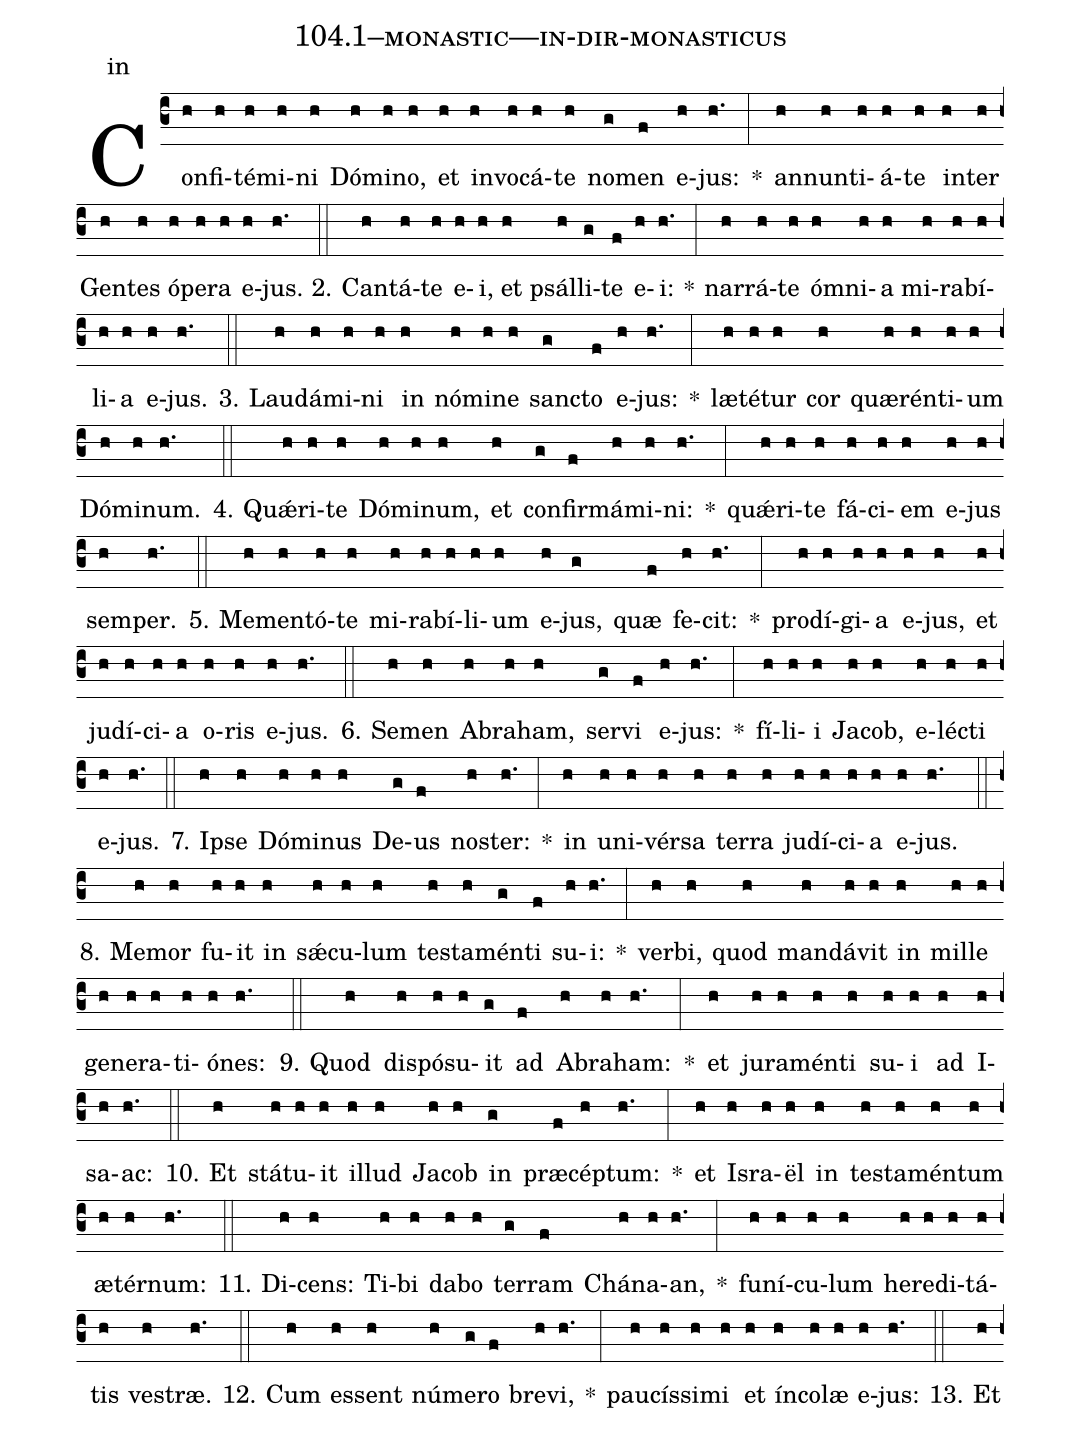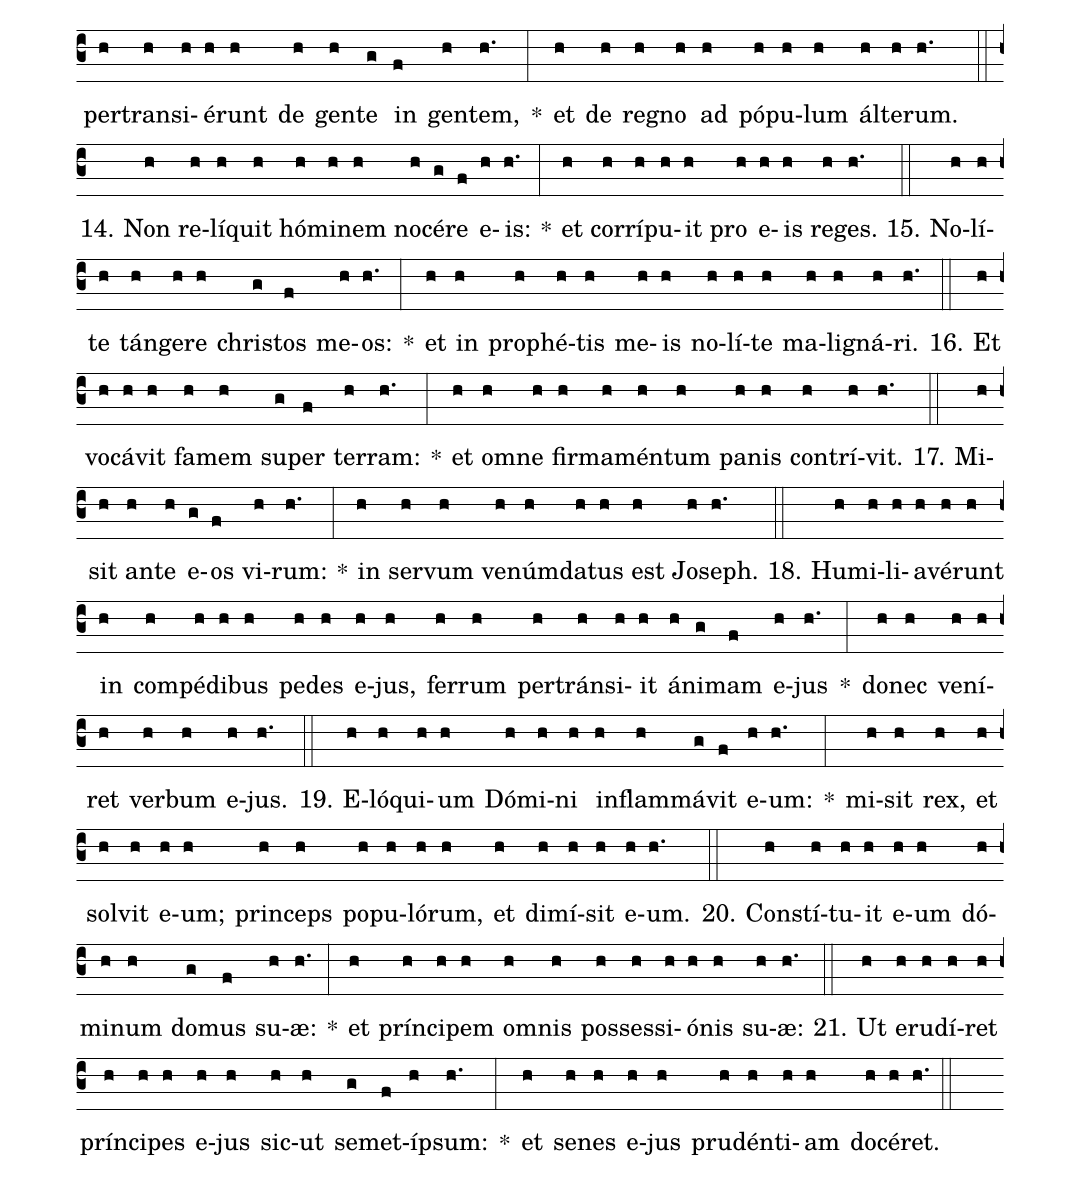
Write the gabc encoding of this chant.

name: 104.1--monastic---in-dir-monasticus;
annotation: in;
%%
(c3)Con(h)fi(h)té(h)mi(h)ni(h) Dó(h)mi(h)no,(h) et(h) in(h)vo(h)cá(h)te(h) no(g)men(f) e(h)jus:(h.) *(:) an(h)nun(h)ti(h)á(h)te(h) in(h)ter(h) Gen(h)tes(h) ó(h)pe(h)ra(h) e(h)jus.(h.) (::)
2. Can(h)tá(h)te(h) e(h)i,(h) et(h) psál(h)li(g)te(f) e(h)i:(h.) *(:) nar(h)rá(h)te(h) óm(h)ni(h)a(h) mi(h)ra(h)bí(h)li(h)a(h) e(h)jus.(h.) (::)
3. Lau(h)dá(h)mi(h)ni(h) in(h) nó(h)mi(h)ne(h) sanc(g)to(f) e(h)jus:(h.) *(:) læ(h)té(h)tur(h) cor(h) quæ(h)rén(h)ti(h)um(h) Dó(h)mi(h)num.(h.) (::)
4. Quǽ(h)ri(h)te(h) Dó(h)mi(h)num,(h) et(h) con(g)fir(f)má(h)mi(h)ni:(h.) *(:) quǽ(h)ri(h)te(h) fá(h)ci(h)em(h) e(h)jus(h) sem(h)per.(h.) (::)
5. Me(h)men(h)tó(h)te(h) mi(h)ra(h)bí(h)li(h)um(h) e(h)jus,(g) quæ(f) fe(h)cit:(h.) *(:) prod(h)í(h)gi(h)a(h) e(h)jus,(h) et(h) ju(h)dí(h)ci(h)a(h) o(h)ris(h) e(h)jus.(h.) (::)
6. Se(h)men(h) A(h)bra(h)ham,(h) ser(g)vi(f) e(h)jus:(h.) *(:) fí(h)li(h)i(h) Ja(h)cob,(h) e(h)léc(h)ti(h) e(h)jus.(h.) (::)
7. Ip(h)se(h) Dó(h)mi(h)nus(h) De(g)us(f) nos(h)ter:(h.) *(:) in(h) u(h)ni(h)vér(h)sa(h) ter(h)ra(h) ju(h)dí(h)ci(h)a(h) e(h)jus.(h.) (::)
8. Me(h)mor(h) fu(h)it(h) in(h) sǽ(h)cu(h)lum(h) tes(h)ta(h)mén(g)ti(f) su(h)i:(h.) *(:) ver(h)bi,(h) quod(h) man(h)dá(h)vit(h) in(h) mil(h)le(h) ge(h)ne(h)ra(h)ti(h)ó(h)nes:(h.) (::)
9. Quod(h) dis(h)pó(h)su(h)it(g) ad(f) A(h)bra(h)ham:(h.) *(:) et(h) ju(h)ra(h)mén(h)ti(h) su(h)i(h) ad(h) I(h)sa(h)ac:(h.) (::)
10. Et(h) stá(h)tu(h)it(h) il(h)lud(h) Ja(h)cob(h) in(g) præ(f)cép(h)tum:(h.) *(:) et(h) Is(h)ra(h)ël(h) in(h) tes(h)ta(h)mén(h)tum(h) æ(h)tér(h)num:(h.) (::)
11. Di(h)cens:(h) Ti(h)bi(h) da(h)bo(h) ter(g)ram(f) Chá(h)na(h)an,(h.) *(:) fu(h)ní(h)cu(h)lum(h) he(h)re(h)di(h)tá(h)tis(h) ves(h)træ.(h.) (::)
12. Cum(h) es(h)sent(h) nú(h)me(g)ro(f) bre(h)vi,(h.) *(:) pau(h)cís(h)si(h)mi(h) et(h) ín(h)co(h)læ(h) e(h)jus:(h.) (::)
13. Et(h) per(h)trans(h)i(h)é(h)runt(h) de(h) gen(h)te(g) in(f) gen(h)tem,(h.) *(:) et(h) de(h) re(h)gno(h) ad(h) pó(h)pu(h)lum(h) ál(h)te(h)rum.(h.) (::)
14. Non(h) re(h)lí(h)quit(h) hó(h)mi(h)nem(h) no(h)cé(g)re(f) e(h)is:(h.) *(:) et(h) cor(h)rí(h)pu(h)it(h) pro(h) e(h)is(h) re(h)ges.(h.) (::)
15. No(h)lí(h)te(h) tán(h)ge(h)re(h) chris(g)tos(f) me(h)os:(h.) *(:) et(h) in(h) pro(h)phé(h)tis(h) me(h)is(h) no(h)lí(h)te(h) ma(h)li(h)gná(h)ri.(h.) (::)
16. Et(h) vo(h)cá(h)vit(h) fa(h)mem(h) su(g)per(f) ter(h)ram:(h.) *(:) et(h) om(h)ne(h) fir(h)ma(h)mén(h)tum(h) pa(h)nis(h) con(h)trí(h)vit.(h.) (::)
17. Mi(h)sit(h) an(h)te(h) e(g)os(f) vi(h)rum:(h.) *(:) in(h) ser(h)vum(h) ve(h)núm(h)da(h)tus(h) est(h) Jo(h)seph.(h.) (::)
18. Hu(h)mi(h)li(h)a(h)vé(h)runt(h) in(h) com(h)pé(h)di(h)bus(h) pe(h)des(h) e(h)jus,(h) fer(h)rum(h) per(h)tráns(h)i(h)it(h) á(h)ni(g)mam(f) e(h)jus(h.) *(:) do(h)nec(h) ve(h)ní(h)ret(h) ver(h)bum(h) e(h)jus.(h.) (::)
19. E(h)ló(h)qui(h)um(h) Dó(h)mi(h)ni(h) in(h)flam(h)má(g)vit(f) e(h)um:(h.) *(:) mi(h)sit(h) rex,(h) et(h) sol(h)vit(h) e(h)um;(h) prin(h)ceps(h) po(h)pu(h)ló(h)rum,(h) et(h) di(h)mí(h)sit(h) e(h)um.(h.) (::)
20. Con(h)stí(h)tu(h)it(h) e(h)um(h) dó(h)mi(h)num(h) do(g)mus(f) su(h)æ:(h.) *(:) et(h) prín(h)ci(h)pem(h) om(h)nis(h) pos(h)ses(h)si(h)ó(h)nis(h) su(h)æ:(h.) (::)
21. Ut(h) e(h)ru(h)dí(h)ret(h) prín(h)ci(h)pes(h) e(h)jus(h) sic(h)ut(h) se(g)met(f)íp(h)sum:(h.) *(:) et(h) se(h)nes(h) e(h)jus(h) pru(h)dén(h)ti(h)am(h) do(h)cé(h)ret.(h.) (::)
